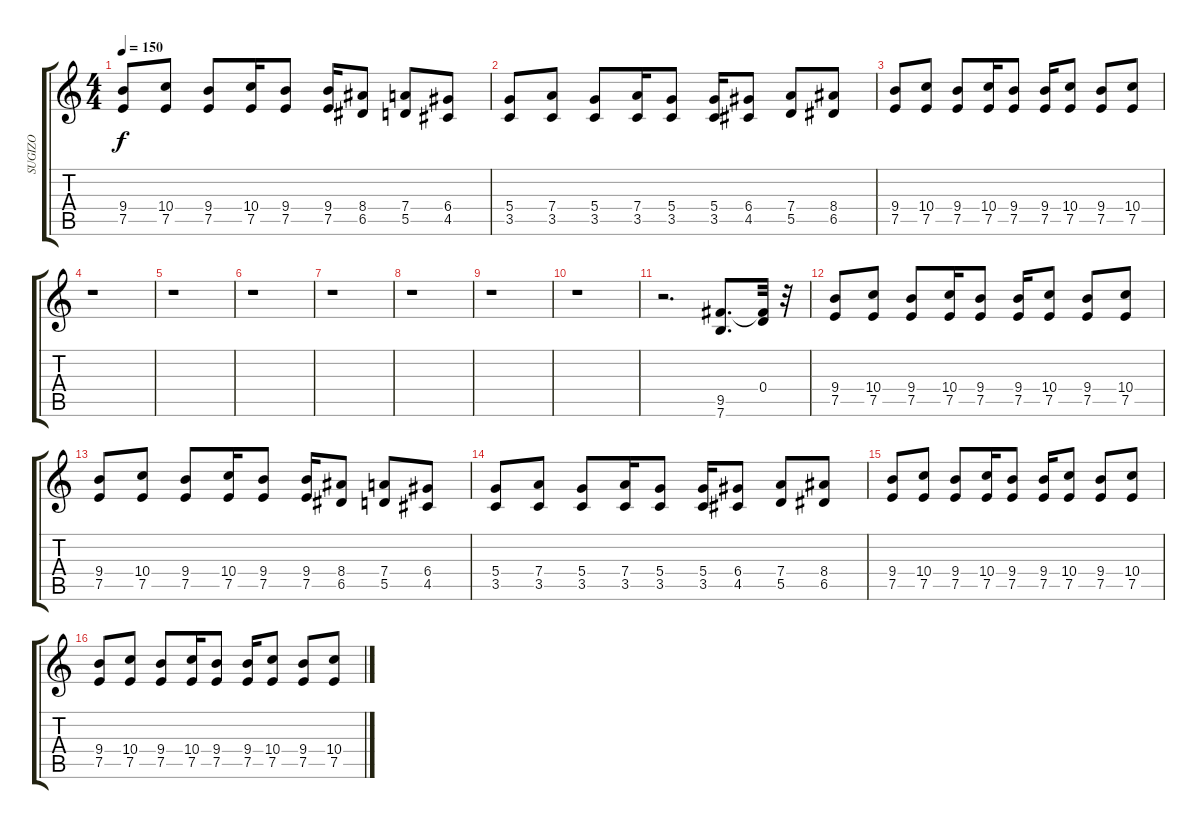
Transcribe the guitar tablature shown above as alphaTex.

\track ("SUGIZO" "SUGIZO") {instrument distortionguitar}
\staff {score tabs}
\tuning (E4 B3 G3 D3 A2 E2) {hide}
\ts (4 4)
\tempo 150
\clef g2
\ks c
(9.4 7.5).8{dy f} (10.4 7.5).8 (9.4 7.5).8 (10.4 7.5).16 (9.4 7.5).8 (9.4 7.5).16 (8.4 6.5).8 (7.4 5.5).8 (6.4 4.5).8 |
(5.4 3.5).8 (7.4 3.5).8 (5.4 3.5).8 (7.4 3.5).16 (5.4 3.5).8 (5.4 3.5).16 (6.4 4.5).8 (7.4 5.5).8 (8.4 6.5).8 |
(9.4 7.5).8 (10.4 7.5).8 (9.4 7.5).8 (10.4 7.5).16 (9.4 7.5).8 (9.4 7.5).16 (10.4 7.5).8 (9.4 7.5).8 (10.4 7.5).8 |
r.1 |
r.1 |
r.1 |
r.1 |
r.1 |
r.1 |
r.1 |
r.2{d} (9.5 7.6).8{d} (0.4 9.5{t}).32 r.32 |
(9.4 7.5).8 (10.4 7.5).8 (9.4 7.5).8 (10.4 7.5).16 (9.4 7.5).8 (9.4 7.5).16 (10.4 7.5).8 (9.4 7.5).8 (10.4 7.5).8 |
(9.4 7.5).8 (10.4 7.5).8 (9.4 7.5).8 (10.4 7.5).16 (9.4 7.5).8 (9.4 7.5).16 (8.4 6.5).8 (7.4 5.5).8 (6.4 4.5).8 |
(5.4 3.5).8 (7.4 3.5).8 (5.4 3.5).8 (7.4 3.5).16 (5.4 3.5).8 (5.4 3.5).16 (6.4 4.5).8 (7.4 5.5).8 (8.4 6.5).8 |
(9.4 7.5).8 (10.4 7.5).8 (9.4 7.5).8 (10.4 7.5).16 (9.4 7.5).8 (9.4 7.5).16 (10.4 7.5).8 (9.4 7.5).8 (10.4 7.5).8 |
(9.4 7.5).8 (10.4 7.5).8 (9.4 7.5).8 (10.4 7.5).16 (9.4 7.5).8 (9.4 7.5).16 (10.4 7.5).8 (9.4 7.5).8 (10.4 7.5).8
